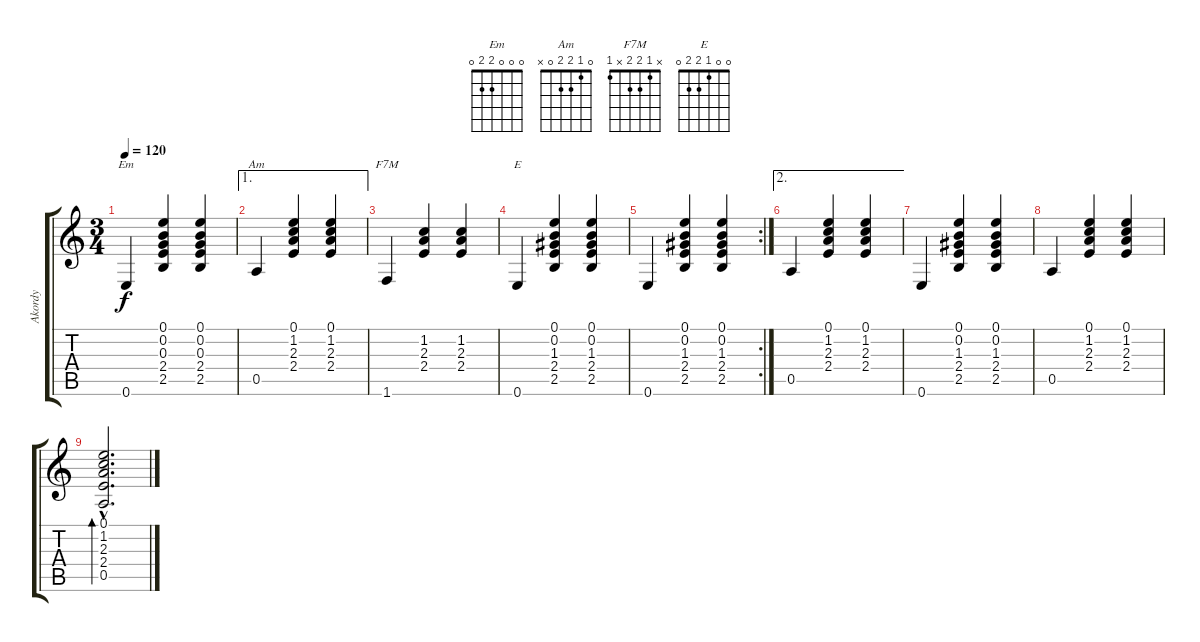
\track ("Akordy" "Akordy") {instrument acousticguitarnylon}
\staff {score tabs}
\tuning (E4 B3 G3 D3 A2 E2) {hide}
\chord ("Em" 0 0 0 2 2 0)
\chord ("Am" 0 1 2 2 0 x)
\chord ("F7M" x 1 2 2 x 1)
\chord ("E" 0 0 1 2 2 0)
\ts (3 4)
\tempo 120
\clef g2
\ks c
0.6.4{ch "Em" dy f} (0.1 0.2 0.3 2.4 2.5).4 (0.1 0.2 0.3 2.4 2.5).4 |
\ae 1
0.5.4{ch "Am"} (0.1 1.2 2.3 2.4).4 (0.1 1.2 2.3 2.4).4 |
1.6.4{ch "F7M"} (1.2 2.3 2.4).4 (1.2 2.3 2.4).4 |
0.6.4{ch "E"} (0.1 0.2 1.3 2.4 2.5).4 (0.1 0.2 1.3 2.4 2.5).4 |
\rc 2
0.6.4 (0.1 0.2 1.3 2.4 2.5).4 (0.1 0.2 1.3 2.4 2.5).4 |
\ae 2
0.5.4 (0.1 1.2 2.3 2.4).4 (0.1 1.2 2.3 2.4).4 |
0.6.4 (0.1 0.2 1.3 2.4 2.5).4 (0.1 0.2 1.3 2.4 2.5).4 |
0.5.4 (0.1 1.2 2.3 2.4).4 (0.1 1.2 2.3 2.4).4 |
(0.1{hac} 1.2{hac} 2.3{hac} 2.4{hac} 0.5{hac}).2{d bd 240}
